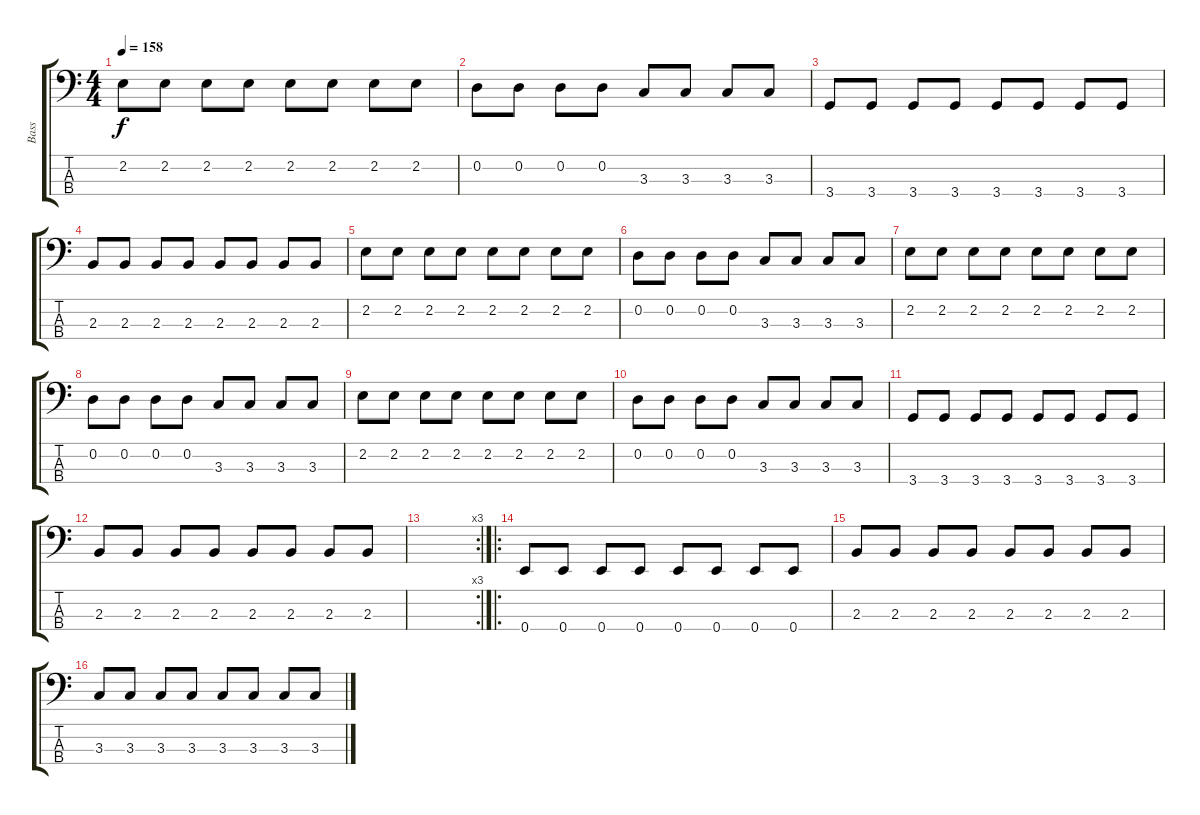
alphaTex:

\track ("Bass" "Bass") {instrument electricbasspick}
\staff {score tabs}
\tuning (G2 D2 A1 E1) {hide}
\ts (4 4)
\tempo 158
\clef f4
\ks c
2.2.8{dy f} 2.2.8 2.2.8 2.2.8 2.2.8 2.2.8 2.2.8 2.2.8 |
0.2.8 0.2.8 0.2.8 0.2.8 3.3.8 3.3.8 3.3.8 3.3.8 |
3.4.8 3.4.8 3.4.8 3.4.8 3.4.8 3.4.8 3.4.8 3.4.8 |
2.3.8 2.3.8 2.3.8 2.3.8 2.3.8 2.3.8 2.3.8 2.3.8 |
2.2.8 2.2.8 2.2.8 2.2.8 2.2.8 2.2.8 2.2.8 2.2.8 |
0.2.8 0.2.8 0.2.8 0.2.8 3.3.8 3.3.8 3.3.8 3.3.8 |
2.2.8 2.2.8 2.2.8 2.2.8 2.2.8 2.2.8 2.2.8 2.2.8 |
0.2.8 0.2.8 0.2.8 0.2.8 3.3.8 3.3.8 3.3.8 3.3.8 |
2.2.8 2.2.8 2.2.8 2.2.8 2.2.8 2.2.8 2.2.8 2.2.8 |
0.2.8 0.2.8 0.2.8 0.2.8 3.3.8 3.3.8 3.3.8 3.3.8 |
3.4.8 3.4.8 3.4.8 3.4.8 3.4.8 3.4.8 3.4.8 3.4.8 |
2.3.8 2.3.8 2.3.8 2.3.8 2.3.8 2.3.8 2.3.8 2.3.8 |
\rc 3
|
\ro
0.4.8 0.4.8 0.4.8 0.4.8 0.4.8 0.4.8 0.4.8 0.4.8 |
2.3.8 2.3.8 2.3.8 2.3.8 2.3.8 2.3.8 2.3.8 2.3.8 |
3.3.8 3.3.8 3.3.8 3.3.8 3.3.8 3.3.8 3.3.8 3.3.8
